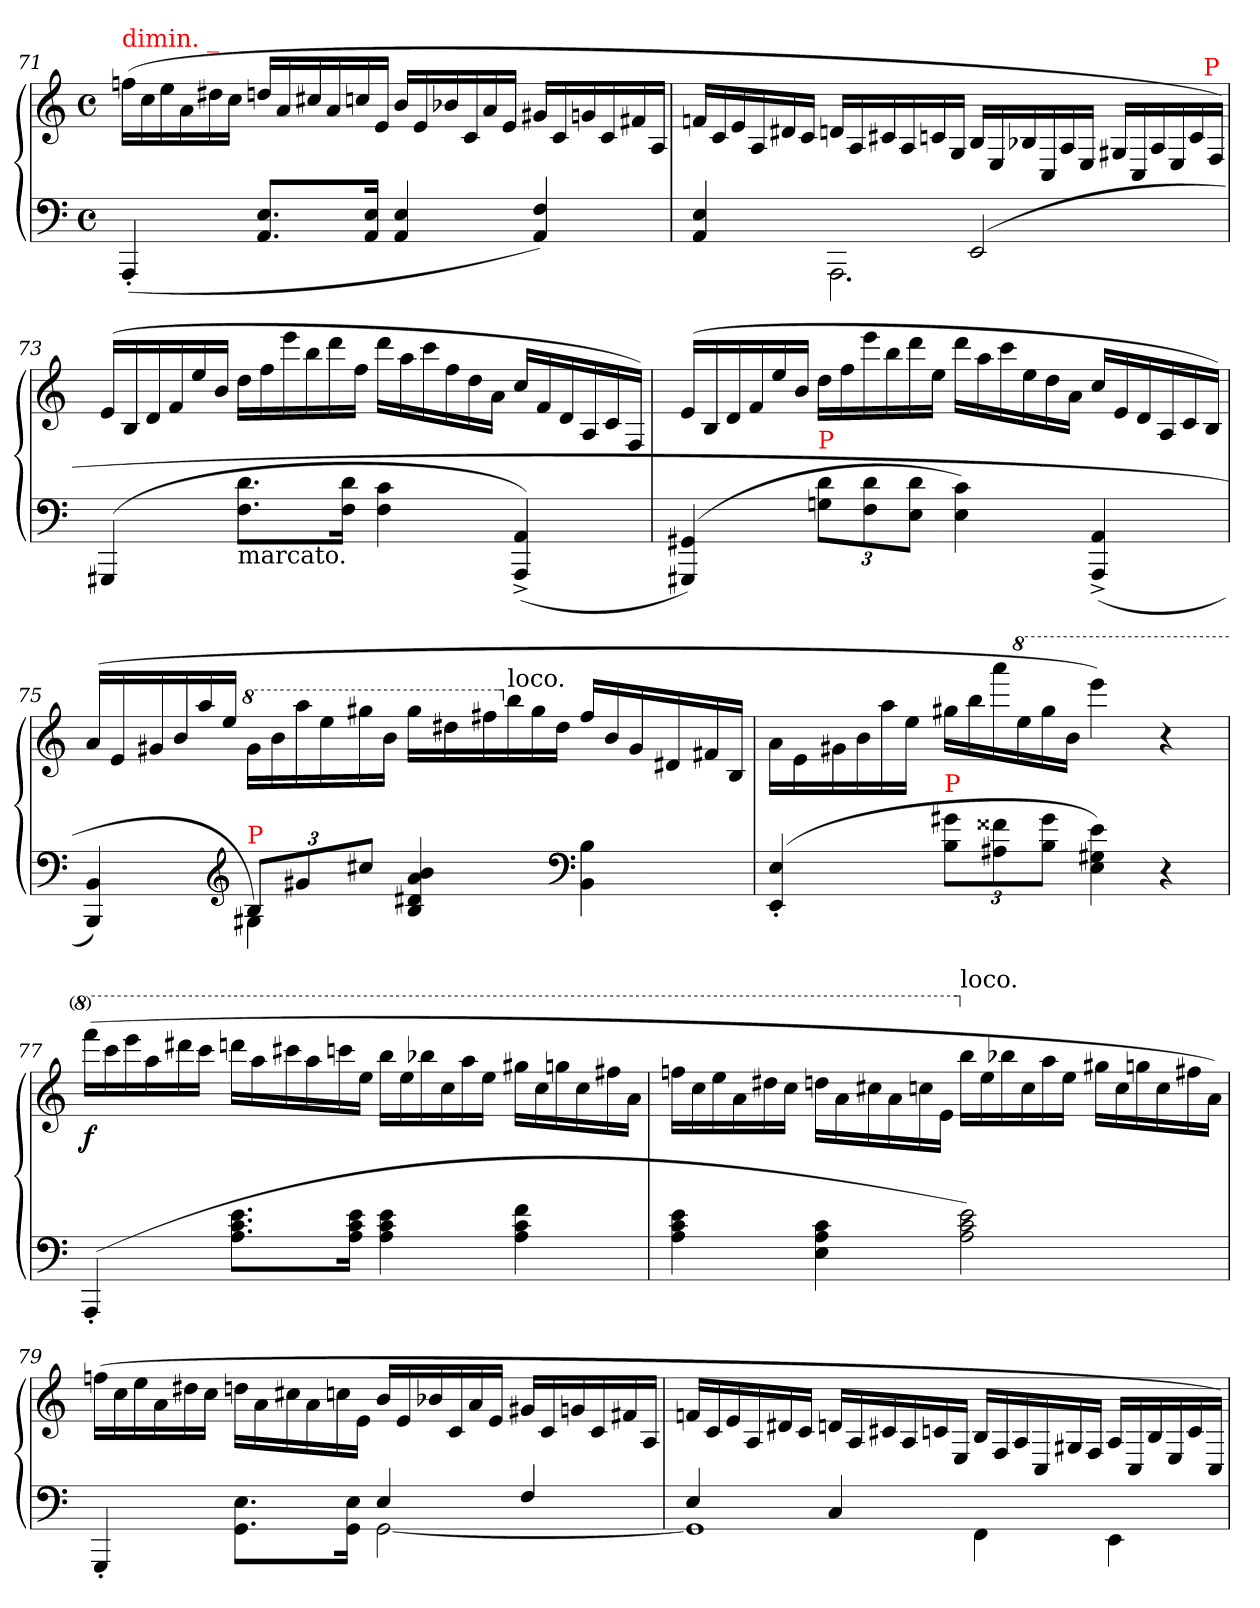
**kern	**kern	**dynam
*part1	*part1	*part1
*staff2	*staff1	*staff1/2
*clefF4	*clefG2	*
*k[]	*k[]	*
*a:	*a:	*
*M4/4	*M4/4	*
*met(c)	*met(c)	*
*	*Xtuplet	*
=71	=71	=71
!	!LO:TX:a:color=red:t=dimin. _	!
(<4AAA'<	(>24ffnLL	.
.	24cc	.
.	24ee	.
.	24a	.
.	24dd#X	.
.	24ccJJ	.
8.E 8.AAL	24ddnLL	.
.	24a	.
.	24cc#X	.
.	24a	.
.	24ccn	.
16E 16AAJk	.	.
.	24eJJ	.
4E 4AA	24bLL	.
.	24e	.
.	24b-X	.
.	24c	.
.	24a	.
.	24eJJ	.
4F 4AA)	24g#XLL	.
.	24c	.
.	24gn	.
.	24c	.
.	24f#X	.
.	24AJJ	.
=72	=72	=72
*^	*	*
4E 4AA	4ryy	24fnLL	.
.	.	24c	.
.	.	24e	.
.	.	24A	.
.	.	24d#X	.
.	.	24cJJ	.
4ryy	2.AAA)	24dnLL	.
.	.	24A	.
.	.	24c#X	.
.	.	24A	.
.	.	24cn	.
.	.	24G/JJ	.
(<2EE	.	24B/LL	.
.	.	24E/	.
.	.	24B-X	.
.	.	24C/	.
.	.	24A/	.
.	.	24E/JJ	.
.	.	24G#XLL	.
.	.	24C/	.
.	.	24A/	.
.	.	24E/	.
.	.	24c/	.
!	!	!LO:TX:a:color=red:t=P	!
.	.	24F/JJ)	.
*v	*v	*	*
=73	=73	=73
(>4GGG#X	(>24eLL	.
.	24B	.
.	24d	.
.	24f	.
.	24ee	.
.	24bJJ	.
!LO:TX:b:t=marcato.	!	!
8.d 8.FL	24ddLL	.
.	24ff	.
.	24eee	.
.	24bb	.
.	24ddd	.
16d 16FJk	.	.
.	24ffJJ	.
4c 4F	24dddLL	.
.	24aa	.
.	24ccc	.
.	24ff	.
.	24dd	.
.	24aJJ	.
(<4AA^> 4AAA^>)	24ccLL	.
.	24f	.
.	24d	.
.	24A/	.
.	24c/	.
.	24F/JJ)	.
=74	=74	=74
(>4GG#X 4GGG#X)	(>24eLL	.
.	24B	.
.	24d	.
.	24f	.
.	24ee	.
.	24bJJ	.
*Xbrackettup	*	*
!LO:TX:a:color=red:t=P	!	!
12d 12GnL	24ddLL	.
.	24ff	.
12d 12F	24eee	.
.	24bb	.
12d 12EJ	24ddd	.
.	24eeJJ	.
4c 4E)	24dddLL	.
.	24aa	.
.	24ccc	.
.	24ee	.
.	24dd	.
.	24aJJ	.
(<4AA^> 4AAA^>	24ccLL	.
.	24e	.
.	24d	.
.	24A/	.
.	24c/	.
.	24B/JJ)	.
=75	=75	=75
*^	*	*
4BB 4BBB)	4ryy	(>24a/LL	.
.	.	24e/	.
.	.	24g#X/	.
.	.	24b/	.
.	.	24aa/	.
.	.	24ee/JJ	.
*clefG2	*	*	*
*	*	*8va	*
!LO:TX:a:color=red:t=P	!	!	!
12BL	4G#X)	24gg#LL	.
.	.	24bb	.
12g#X	.	24aaa	.
.	.	24eee	.
(<12cc#XJ	.	24ggg#X	.
.	.	24bbJJ	.
4b 4a 4d#X 4B	4ryy	24ggg#LL	.
.	.	24ddd#X	.
.	.	24fff#X	.
*	*	*X8va	*
!	!	!LO:TX:a:t=loco.	!
.	.	24bb	.
.	.	24gg#	.
.	.	24dd#JJ	.
*clefF4	*	*	*
4ryy	4B 4BB	24ff#LL	.
.	.	24b	.
.	.	24g#	.
.	.	24d#X	.
.	.	24f#X	.
.	.	24BJJ	.
*v	*v	*	*
=76	=76	=76
(>4E'< 4EE'<	24aLL	.
.	24e	.
.	24g#X	.
.	24b	.
.	24aa	.
.	24eeJJ	.
!LO:TX:a:color=red:t=P	!	!
12g#X 12BL	24gg#XLL	.
.	24bb	.
12f##X 12A#X	24aaa	.
*	*8va	*
.	24eee	.
12g# 12BJ	24ggg#	.
.	24bbJJ	.
4e 4G#X 4E)	4eeee)	.
4r	4r	.
=77	=77	=77
(>4AAA'<	(>24ffffLL	f
.	24cccc	.
.	24eeee	.
.	24aaa	.
.	24dddd#X	.
.	24ccccJJ	.
8.e 8.c 8.AL	24ddddnLL	.
.	24aaa	.
.	24cccc#X	.
.	24aaa	.
.	24ccccn	.
16e 16c 16AJk	.	.
.	24eeeJJ	.
4e 4c 4A	24bbbLL	.
.	24eee	.
.	24bbb-X	.
.	24ccc	.
.	24aaa	.
.	24eeeJJ	.
4f 4c 4A	24ggg#XLL	.
.	24ccc	.
.	24gggn	.
.	24ccc	.
.	24fff#X	.
.	24aaJJ	.
=78	=78	=78
4e 4c 4A	24fffnLL	.
.	24ccc	.
.	24eee	.
.	24aa	.
.	24ddd#X	.
.	24cccJJ	.
4c 4A 4E	24dddn\LL	.
.	24aa\	.
.	24ccc#X\	.
.	24aa\	.
.	24cccn\	.
.	24ee\JJ	.
*	*X8va	*
!	!LO:TX:a:t=loco.	!
2e 2c 2A)	24bbLL	.
.	24ee	.
.	24bb-X	.
.	24cc	.
.	24aa	.
.	24eeJJ	.
.	24gg#XLL	.
.	24cc	.
.	24ggn	.
.	24cc	.
.	24ff#X	.
.	24aJJ)	.
=79	=79	=79
*^	*	*
4GGG'>	4ryy	(>24ffnLL	.
.	.	24cc	.
.	.	24ee	.
.	.	24a	.
.	.	24dd#X	.
.	.	24ccJJ	.
4ryy	8.E\ 8.GG\L	24ddn\LL	.
.	.	24a\	.
.	.	24cc#X\	.
.	.	24a\	.
.	.	24ccn\	.
.	16E\ 16GG\Jk	.	.
.	.	24e\JJ	.
4E	[2GG	24bLL	.
.	.	24e	.
.	.	24b-X	.
.	.	24c	.
.	.	24a	.
.	.	24eJJ	.
4F	.	24g#XLL	.
.	.	24c	.
.	.	24gn	.
.	.	24c	.
.	.	24f#X	.
.	.	24AJJ	.
=80	=80	=80	=80
4E	1GG]	24fnLL	.
.	.	24c	.
.	.	24e	.
.	.	24A	.
.	.	24d#X	.
.	.	24cJJ	.
4C	.	24dnLL	.
.	.	24A	.
.	.	24c#X	.
.	.	24A	.
.	.	24cn	.
.	.	24E/JJ	.
4FF\	.	24B/LL	.
.	.	24F/	.
.	.	24A/	.
.	.	24C/	.
.	.	24G#X	.
.	.	24F/JJ	.
4EE\	.	24A/LL	.
.	.	24C/	.
.	.	24B/	.
.	.	24E/	.
.	.	24c/	.
.	.	24C/JJ)	.
*v	*v	*	*
=	=	=
*-	*-	*-
